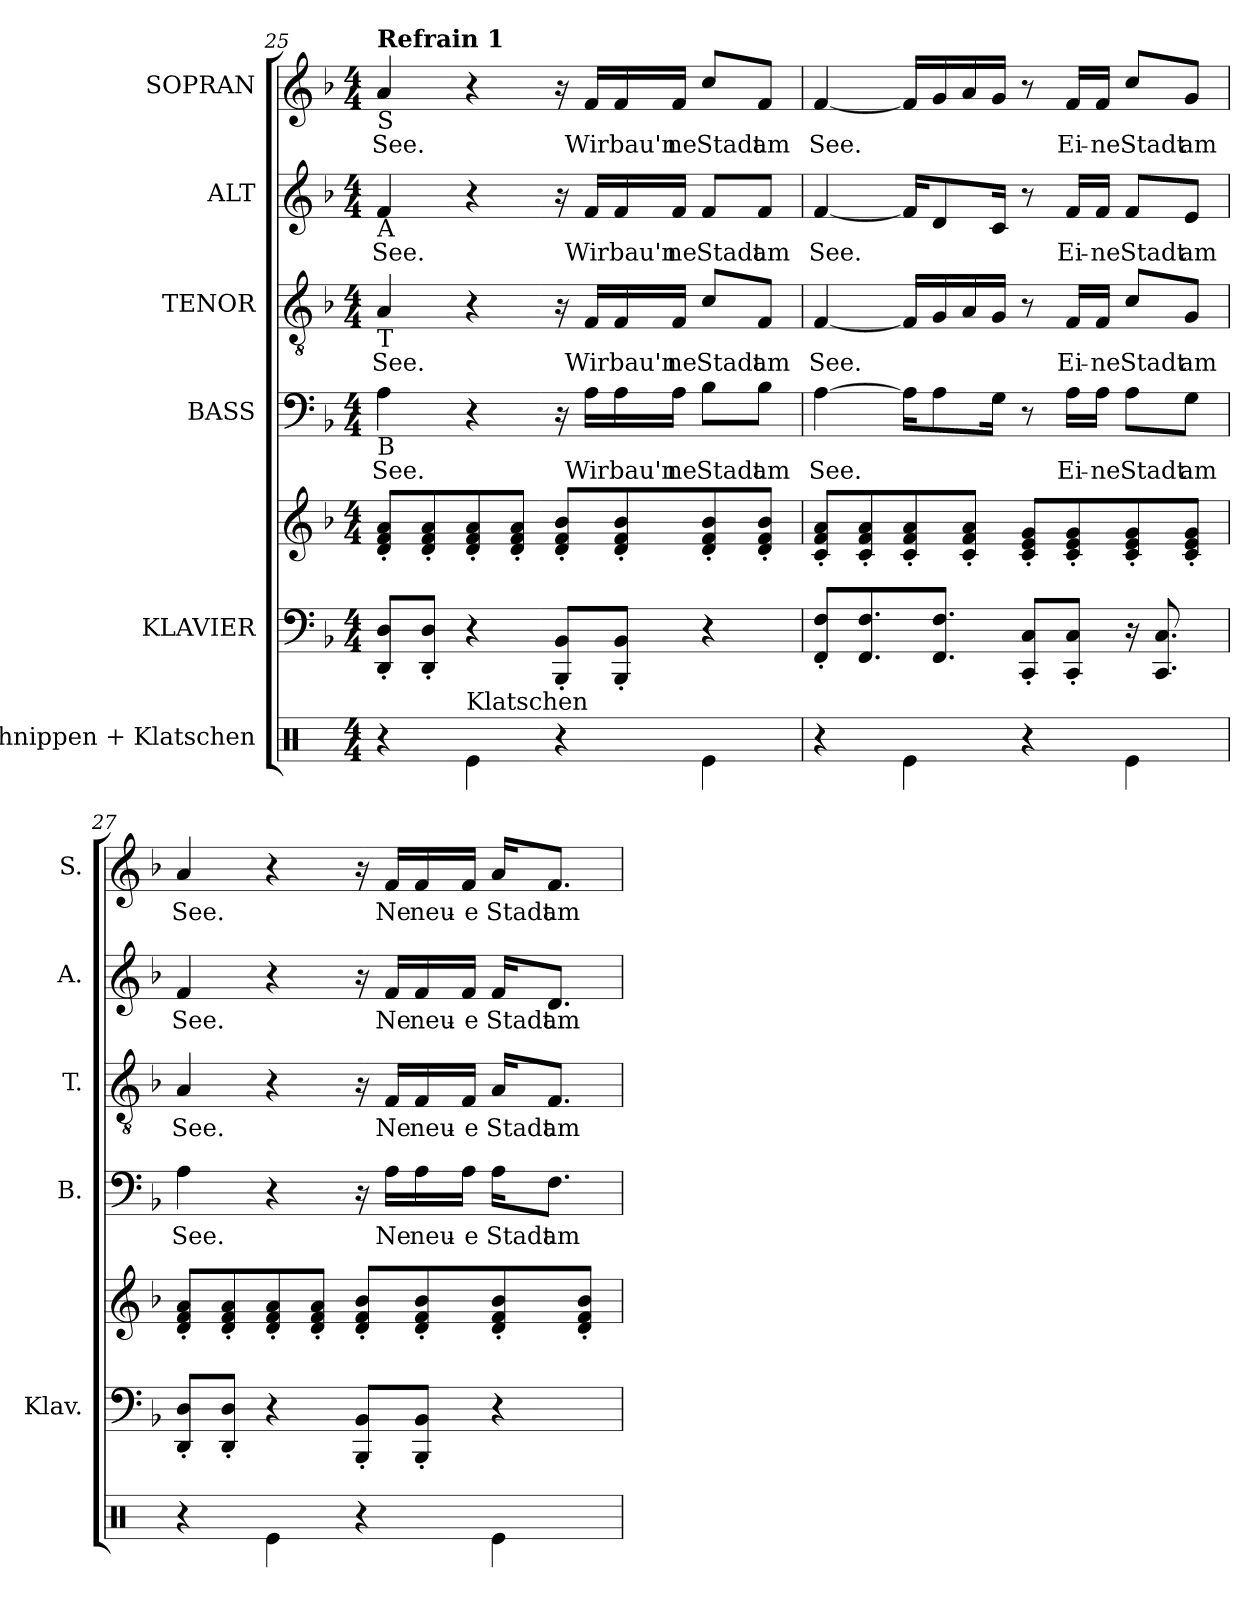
**kern	**kern	**kern	**kern	**text	**kern	**text	**kern	**text	**kern	**text
*part6	*part5	*part5	*part4	*part4	*part3	*part3	*part2	*part2	*part1	*part1
*staff7	*staff6	*staff5	*staff4	*staff4	*staff3	*staff3	*staff2	*staff2	*staff1	*staff1
*I"Schnippen + Klatschen	*I"KLAVIER	*	*I"BASS	*	*I"TENOR	*	*I"ALT	*	*I"SOPRAN	*
*	*I'Klav.	*	*I'B.	*	*I'T.	*	*I'A.	*	*I'S.	*
!!LO:LB:g=z
*clefX	*clefF4	*clefG2	*clefF4	*	*clefGv2	*	*clefG2	*	*clefG2	*
*	*	*	*	*	*ITrd7c12	*	*	*	*	*
*k[]	*k[b-]	*k[b-]	*k[b-]	*	*k[b-]	*	*k[b-]	*	*k[b-]	*
*C:	*d:	*d:	*d:	*	*d:	*	*d:	*	*d:	*
*M4/4	*M4/4	*M4/4	*M4/4	*	*M4/4	*	*M4/4	*	*M4/4	*
=25	=25	=25	=25	=25	=25	=25	=25	=25	=25	=25
!	!	!	!	!LO:LY:b:color=#000000	!	!	!	!	!	!
!	!	!	!	!	!	!LO:LY:b:color=#000000	!	!	!	!
!	!	!	!	!	!	!	!	!LO:LY:b:color=#000000	!	!
!	!	!	!	!	!	!	!	!	!LO:TX:b:t=S	!
!	!	!	!	!	!	!	!	!	!LO:TX:a:B:t=Refrain 1	!
!	!	!	!	!	!	!	!LO:TX:b:t=A	!	!	!
!	!	!	!	!	!LO:TX:b:t=T	!	!	!	!	!
!	!	!	!LO:TX:b:t=B	!	!	!	!	!	!	!
!	!	!	!	!	!	!	!	!	!	!LO:LY:b:color=#000000
4r	8DDi/' 8Di'L	8di/' 8fi' 8ai'L	4Ai\	See.	4AAi/	See.	4fi/	See.	4ai/	See.
.	8DDi/' 8Di'J	8di/' 8fi' 8ai'	.	.	.	.	.	.	.	.
!LO:TX:a:t=Klatschen	!	!	!	!	!	!	!	!	!	!
4Rei\	4r	8di/' 8fi' 8ai'	4r	.	4r	.	4r	.	4r	.
.	.	8di/' 8fi' 8ai'J	.	.	.	.	.	.	.	.
4r	8BBB-i/' 8BB-i'L	8di/' 8fi' 8b-i'L	16r	.	16r	.	16r	.	16r	.
!	!	!	!	!LO:LY:b:color=#000000	!	!	!	!	!	!
!	!	!	!	!	!	!LO:LY:b:color=#000000	!	!	!	!
!	!	!	!	!	!	!	!	!LO:LY:b:color=#000000	!	!
!	!	!	!	!	!	!	!	!	!	!LO:LY:b:color=#000000
.	.	.	16Ai\LL	Wir	16FFi/LL	Wir	16fi/LL	Wir	16fi/LL	Wir
!	!	!	!	!LO:LY:b:color=#000000	!	!	!	!	!	!
!	!	!	!	!	!	!LO:LY:b:color=#000000	!	!	!	!
!	!	!	!	!	!	!	!	!LO:LY:b:color=#000000	!	!
!	!	!	!	!	!	!	!	!	!	!LO:LY:b:color=#000000
.	8BBB-i/' 8BB-i'J	8di/' 8fi' 8b-i'	16Ai\	bau'n	16FFi/	bau'n	16fi/	bau'n	16fi/	bau'n
!	!	!	!	!LO:LY:b:color=#000000	!	!	!	!	!	!
!	!	!	!	!	!	!LO:LY:b:color=#000000	!	!	!	!
!	!	!	!	!	!	!	!	!LO:LY:b:color=#000000	!	!
!	!	!	!	!	!	!	!	!	!	!LO:LY:b:color=#000000
.	.	.	16Ai\JJ	ne	16FFi/JJ	ne	16fi/JJ	ne	16fi/JJ	ne
!	!	!	!	!LO:LY:b:color=#000000	!	!	!	!	!	!
!	!	!	!	!	!	!LO:LY:b:color=#000000	!	!	!	!
!	!	!	!	!	!	!	!	!LO:LY:b:color=#000000	!	!
!	!	!	!	!	!	!	!	!	!	!LO:LY:b:color=#000000
4Rei\	4r	8di/' 8fi' 8b-i'	8B-i\L	Stadt	8Ci/L	Stadt	8fi/L	Stadt	8cci/L	Stadt
!	!	!	!	!LO:LY:b:color=#000000	!	!	!	!	!	!
!	!	!	!	!	!	!LO:LY:b:color=#000000	!	!	!	!
!	!	!	!	!	!	!	!	!LO:LY:b:color=#000000	!	!
!	!	!	!	!	!	!	!	!	!	!LO:LY:b:color=#000000
.	.	8di/' 8fi' 8b-i'J	8B-i\J	am	8FFi/J	am	8fi/J	am	8fi/J	am
=26	=26	=26	=26	=26	=26	=26	=26	=26	=26	=26
!	!	!	!	!LO:LY:b:color=#000000	!	!	!	!	!	!
!	!	!	!	!	!	!LO:LY:b:color=#000000	!	!	!	!
!	!	!	!	!	!	!	!	!LO:LY:b:color=#000000	!	!
!	!	!	!	!	!	!	!	!	!	!LO:LY:b:color=#000000
4r	8FFi/' 8Fi'L	8ci/' 8fi' 8ai'L	[>4Ai\	See.	[<4FFi/	See.	[<4fi/	See.	[<4fi/	See.
.	8.FFi/ 8.Fi	8ci/' 8fi' 8ai'	.	.	.	.	.	.	.	.
4Rei\	.	8ci/' 8fi' 8ai'	16Ai\KL]	.	16FFi/LL]	.	16fi/KL]	.	16fi/LL]	.
.	8.FFi/ 8.FiJ	.	8Ai\	.	16GGi/	.	8di/	.	16gi/	.
.	.	8ci/' 8fi' 8ai'J	.	.	16AAi/	.	.	.	16ai/	.
.	.	.	16Gi\Jk	.	16GGi/JJ	.	16ci/Jk	.	16gi/JJ	.
4r	8CCi/' 8Ci'L	8ci/' 8ei' 8gi'L	8r	.	8r	.	8r	.	8r	.
!	!	!	!	!LO:LY:b:color=#000000	!	!	!	!	!	!
!	!	!	!	!	!	!LO:LY:b:color=#000000	!	!	!	!
!	!	!	!	!	!	!	!	!LO:LY:b:color=#000000	!	!
!	!	!	!	!	!	!	!	!	!	!LO:LY:b:color=#000000
.	8CCi/' 8Ci'J	8ci/' 8ei' 8gi'	16Ai\LL	Ei-	16FFi/LL	Ei-	16fi/LL	Ei-	16fi/LL	Ei-
!	!	!	!	!LO:LY:b:color=#000000	!	!	!	!	!	!
!	!	!	!	!	!	!LO:LY:b:color=#000000	!	!	!	!
!	!	!	!	!	!	!	!	!LO:LY:b:color=#000000	!	!
!	!	!	!	!	!	!	!	!	!	!LO:LY:b:color=#000000
.	.	.	16Ai\JJ	-ne	16FFi/JJ	-ne	16fi/JJ	-ne	16fi/JJ	-ne
!	!	!	!	!LO:LY:b:color=#000000	!	!	!	!	!	!
!	!	!	!	!	!	!LO:LY:b:color=#000000	!	!	!	!
!	!	!	!	!	!	!	!	!LO:LY:b:color=#000000	!	!
!	!	!	!	!	!	!	!	!	!	!LO:LY:b:color=#000000
4Rei\	16r	8ci/' 8ei' 8gi'	8Ai\L	Stadt	8Ci/L	Stadt	8fi/L	Stadt	8cci/L	Stadt
.	8.CCi/ 8.Ci	.	.	.	.	.	.	.	.	.
!	!	!	!	!LO:LY:b:color=#000000	!	!	!	!	!	!
!	!	!	!	!	!	!LO:LY:b:color=#000000	!	!	!	!
!	!	!	!	!	!	!	!	!LO:LY:b:color=#000000	!	!
!	!	!	!	!	!	!	!	!	!	!LO:LY:b:color=#000000
.	.	8ci/' 8ei' 8gi'J	8Gi\J	am	8GGi/J	am	8ei/J	am	8gi/J	am
=27	=27	=27	=27	=27	=27	=27	=27	=27	=27	=27
!	!	!	!	!LO:LY:b:color=#000000	!	!	!	!	!	!
!	!	!	!	!	!	!LO:LY:b:color=#000000	!	!	!	!
!	!	!	!	!	!	!	!	!LO:LY:b:color=#000000	!	!
!	!	!	!	!	!	!	!	!	!	!LO:LY:b:color=#000000
4r	8DDi/' 8Di'L	8di/' 8fi' 8ai'L	4Ai\	See.	4AAi/	See.	4fi/	See.	4ai/	See.
.	8DDi/' 8Di'J	8di/' 8fi' 8ai'	.	.	.	.	.	.	.	.
4Rei\	4r	8di/' 8fi' 8ai'	4r	.	4r	.	4r	.	4r	.
.	.	8di/' 8fi' 8ai'J	.	.	.	.	.	.	.	.
4r	8BBB-i/' 8BB-i'L	8di/' 8fi' 8b-i'L	16r	.	16r	.	16r	.	16r	.
!	!	!	!	!LO:LY:b:color=#000000	!	!	!	!	!	!
!	!	!	!	!	!	!LO:LY:b:color=#000000	!	!	!	!
!	!	!	!	!	!	!	!	!LO:LY:b:color=#000000	!	!
!	!	!	!	!	!	!	!	!	!	!LO:LY:b:color=#000000
.	.	.	16Ai\LL	Ne	16FFi/LL	Ne	16fi/LL	Ne	16fi/LL	Ne
!	!	!	!	!LO:LY:b:color=#000000	!	!	!	!	!	!
!	!	!	!	!	!	!LO:LY:b:color=#000000	!	!	!	!
!	!	!	!	!	!	!	!	!LO:LY:b:color=#000000	!	!
!	!	!	!	!	!	!	!	!	!	!LO:LY:b:color=#000000
.	8BBB-i/' 8BB-i'J	8di/' 8fi' 8b-i'	16Ai\	neu-	16FFi/	neu-	16fi/	neu-	16fi/	neu-
!	!	!	!	!LO:LY:b:color=#000000	!	!	!	!	!	!
!	!	!	!	!	!	!LO:LY:b:color=#000000	!	!	!	!
!	!	!	!	!	!	!	!	!LO:LY:b:color=#000000	!	!
!	!	!	!	!	!	!	!	!	!	!LO:LY:b:color=#000000
.	.	.	16Ai\JJ	-e	16FFi/JJ	-e	16fi/JJ	-e	16fi/JJ	-e
!	!	!	!	!LO:LY:b:color=#000000	!	!	!	!	!	!
!	!	!	!	!	!	!LO:LY:b:color=#000000	!	!	!	!
!	!	!	!	!	!	!	!	!LO:LY:b:color=#000000	!	!
!	!	!	!	!	!	!	!	!	!	!LO:LY:b:color=#000000
4Rei\	4r	8di/' 8fi' 8b-i'	16Ai\KL	Stadt	16AAi/KL	Stadt	16fi/KL	Stadt	16ai/KL	Stadt
!	!	!	!	!LO:LY:b:color=#000000	!	!	!	!	!	!
!	!	!	!	!	!	!LO:LY:b:color=#000000	!	!	!	!
!	!	!	!	!	!	!	!	!LO:LY:b:color=#000000	!	!
!	!	!	!	!	!	!	!	!	!	!LO:LY:b:color=#000000
.	.	.	8.Fi\J	am	8.FFi/J	am	8.di/J	am	8.fi/J	am
.	.	8di/' 8fi' 8b-i'J	.	.	.	.	.	.	.	.
=	=	=	=	=	=	=	=	=	=	=
*-	*-	*-	*-	*-	*-	*-	*-	*-	*-	*-
